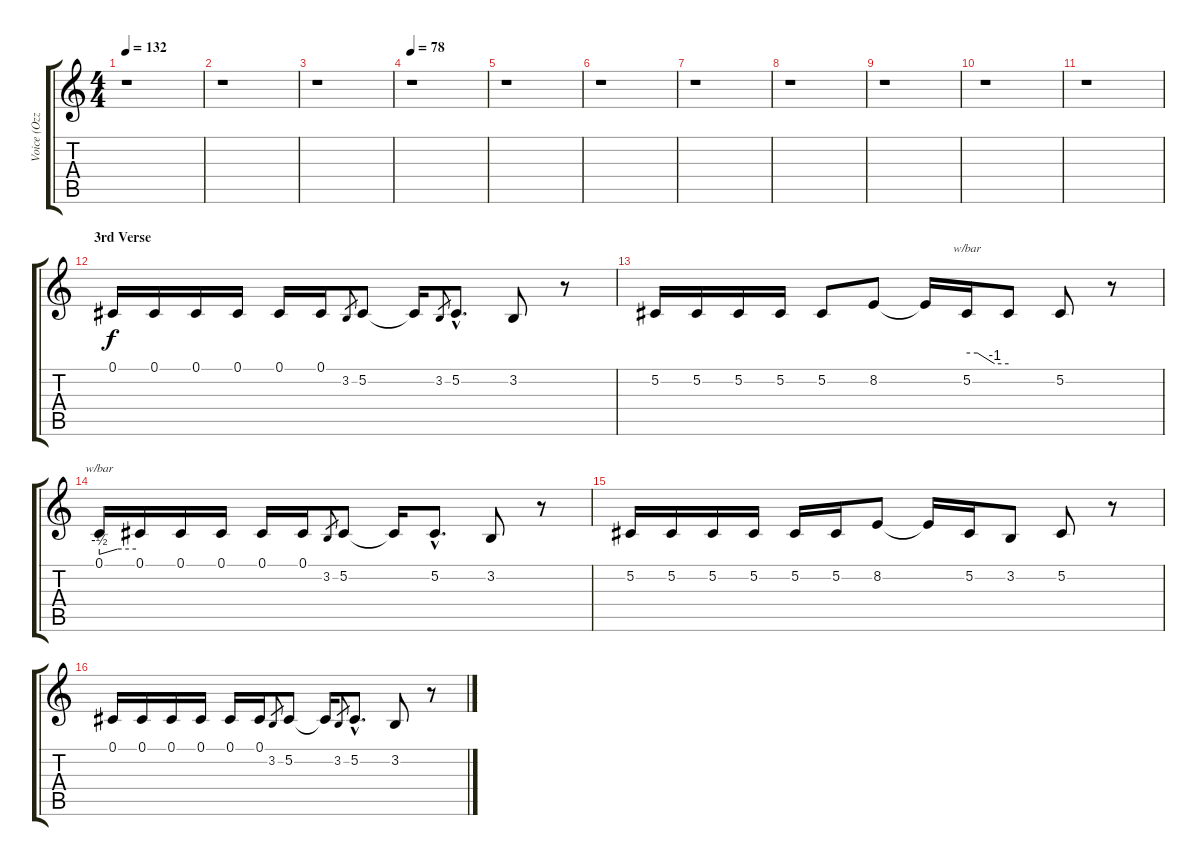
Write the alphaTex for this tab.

\track ("Voice (Ozzy Osbourne)" "Voice (Ozz") {instrument altosax}
\staff {score tabs}
\tuning (Db4 Ab3 E3 B2 Gb2 Db2) {hide}
\ts (4 4)
\tempo 132
\clef g2
\ks c
r.1{dy f} |
r.1 |
r.1 |
\tempo 78
r.1 |
r.1 |
r.1 |
r.1 |
r.1 |
r.1 |
r.1 |
r.1 |
\section ("" "3rd Verse")
0.1.16 0.1.16 0.1.16 0.1.16 0.1.16 0.1.16 3.2.8{gr} 5.2.8 5.2{t}.16 3.2.8{gr} 5.2{hac}.8{d} 3.2.8 r.8 |
5.2.16 5.2.16 5.2.16 5.2.16 5.2.8 8.2.8 8.2{t}.16 5.2.16{tbe (custom default 0 0 15 0 40 -4 60 -4)} 5.2{t}.8 5.2.8 r.8 |
0.1.16{tbe (custom default 0 -2 30 0 60 0)} 0.1.16 0.1.16 0.1.16 0.1.16 0.1.16 3.2.8{gr} 5.2.8 5.2{t}.16 5.2{hac}.8{d} 3.2.8 r.8 |
5.2.16 5.2.16 5.2.16 5.2.16 5.2.16 5.2.16 8.2.8 8.2{t}.16 5.2.16 3.2.8 5.2.8 r.8 |
0.1.16 0.1.16 0.1.16 0.1.16 0.1.16 0.1.16 3.2.8{gr} 5.2.8 5.2{t}.16 3.2.8{gr} 5.2{hac}.8{d} 3.2.8 r.8
